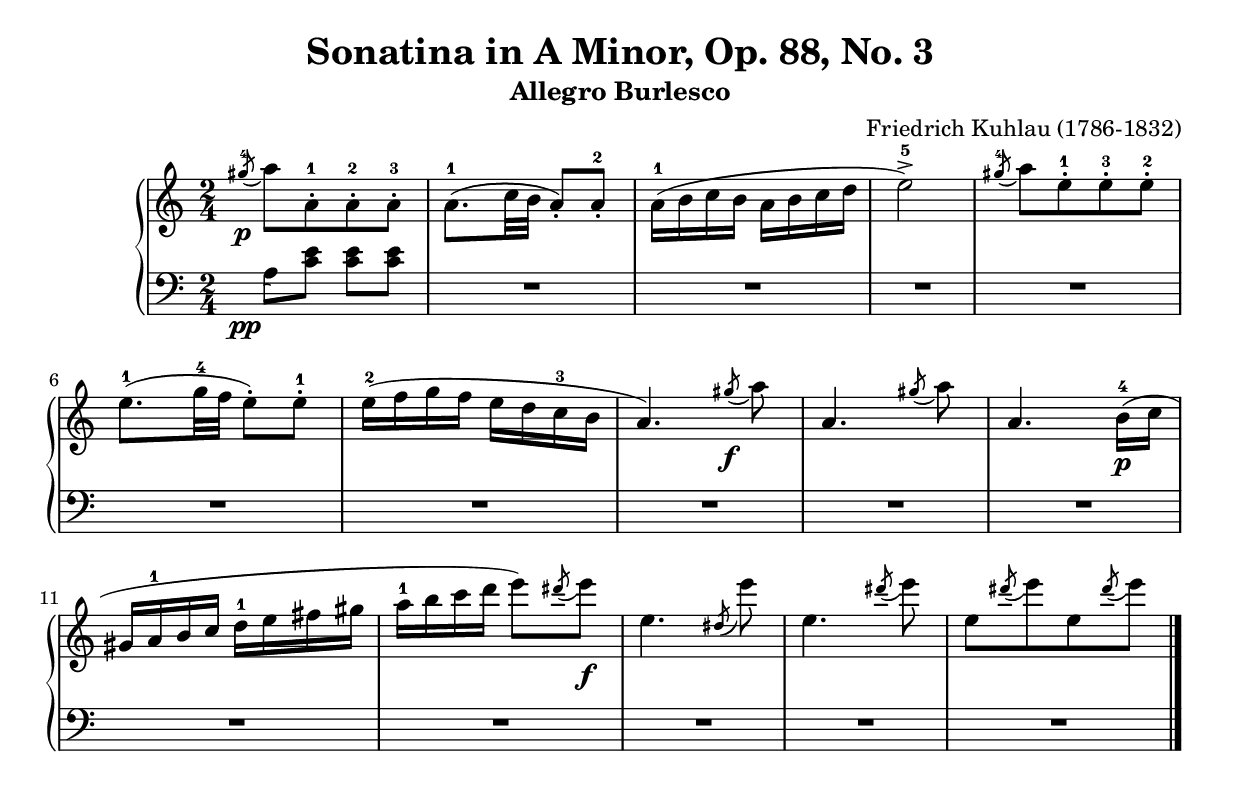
\version "2.23.7"

\header {
  title = "Sonatina in A Minor, Op. 88, No. 3"
  subtitle = "Allegro Burlesco"
  composer = "Friedrich Kuhlau (1786-1832)"
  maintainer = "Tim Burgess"
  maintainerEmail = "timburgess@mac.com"
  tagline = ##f
}

righthand =  {
  \key c \major
  \numericTimeSignature \time 2/4
  \clef "treble"
  \relative c''' {
    \acciaccatura { gis8-4\p } a8[ a,-.-1 a-.-2 a-.-3] | a8.-1( c32 b32 a8-.) a8-.-2 | a16-1( b c b a b c d | e2->-5) | \acciaccatura { gis8-4 } a8[ e8-.-1 e8-.-3 e8-.-2] \break

    e8.-1( g32-4 f32 e8-.) e8-.-1 | e16-2( f g f e d c-3 b | a4.) \acciaccatura { gis'8\f } a8 | a,4. \acciaccatura { gis'8 } a8 | a,4. b16-4\p( c16 \break

    gis16 a-1 b c d-1 e fis gis | a-1 b c d e8) \acciaccatura { dis8 } e8\f | e,4. \acciaccatura { dis8 } e'8 | e,4. \acciaccatura { dis'8 } e8 | e,8[  \acciaccatura { dis'8 } e8 e,8 \acciaccatura { dis'8 } e8] \break

                                                                                


   \bar "|."
  }
}

lefthand =  {
  \key c \major
  \numericTimeSignature \time 2/4
  \clef "bass"
  \relative c' {
    % bottom stave starts with invisible note due to https://sourceforge.net/p/testlilyissues/issues/34
    \acciaccatura { s8\pp }

    a8 <c e> <c e> <c e> |
    R2*14



  \bar "|."
  }
}

\score {
   \context PianoStaff << 
    \context Staff = "one" <<
      \righthand
    >>
    \context Staff = "two" <<
      \lefthand
    >>
  >>
  \layout { }
  \midi { }
}
   
